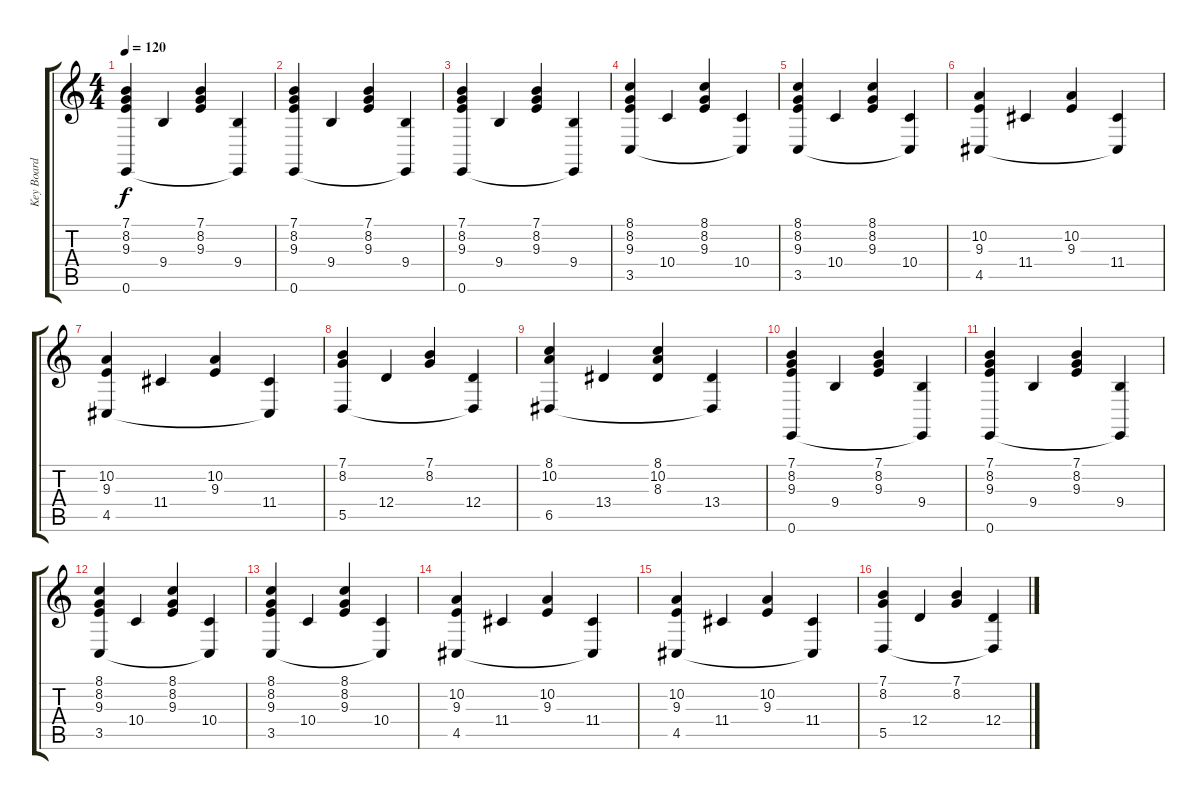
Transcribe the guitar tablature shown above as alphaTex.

\track ("Key Board Intro" "Key Board ") {instrument synthstrings1}
\staff {score tabs}
\tuning (E4 B3 G3 D3 A2 E2) {hide}
\ts (4 4)
\tempo 120
\clef g2
\ks c
(7.1 8.2 9.3 0.6).4{dy f instrument synthstrings1} 9.4.4 (7.1 8.2 9.3).4 (9.4 0.6{t}).4 |
(7.1 8.2 9.3 0.6).4 9.4.4 (7.1 8.2 9.3).4 (9.4 0.6{t}).4 |
(7.1 8.2 9.3 0.6).4 9.4.4 (7.1 8.2 9.3).4 (9.4 0.6{t}).4 |
(8.1 8.2 9.3 3.5).4 10.4.4 (8.1 8.2 9.3).4 (10.4 3.5{t}).4 |
(8.1 8.2 9.3 3.5).4 10.4.4 (8.1 8.2 9.3).4 (10.4 3.5{t}).4 |
(10.2 9.3 4.5).4 11.4.4 (10.2 9.3).4 (11.4 4.5{t}).4 |
(10.2 9.3 4.5).4 11.4.4 (10.2 9.3).4 (11.4 4.5{t}).4 |
(7.1 8.2 5.5).4 12.4.4 (7.1 8.2).4 (12.4 5.5{t}).4 |
(8.1 10.2 6.5).4 13.4.4 (8.1 10.2 8.3).4 (13.4 6.5{t}).4 |
(7.1 8.2 9.3 0.6).4 9.4.4 (7.1 8.2 9.3).4 (9.4 0.6{t}).4 |
(7.1 8.2 9.3 0.6).4 9.4.4 (7.1 8.2 9.3).4 (9.4 0.6{t}).4 |
(8.1 8.2 9.3 3.5).4 10.4.4 (8.1 8.2 9.3).4 (10.4 3.5{t}).4 |
(8.1 8.2 9.3 3.5).4 10.4.4 (8.1 8.2 9.3).4 (10.4 3.5{t}).4 |
(10.2 9.3 4.5).4 11.4.4 (10.2 9.3).4 (11.4 4.5{t}).4 |
(10.2 9.3 4.5).4 11.4.4 (10.2 9.3).4 (11.4 4.5{t}).4 |
(7.1 8.2 5.5).4 12.4.4 (7.1 8.2).4 (12.4 5.5{t}).4
